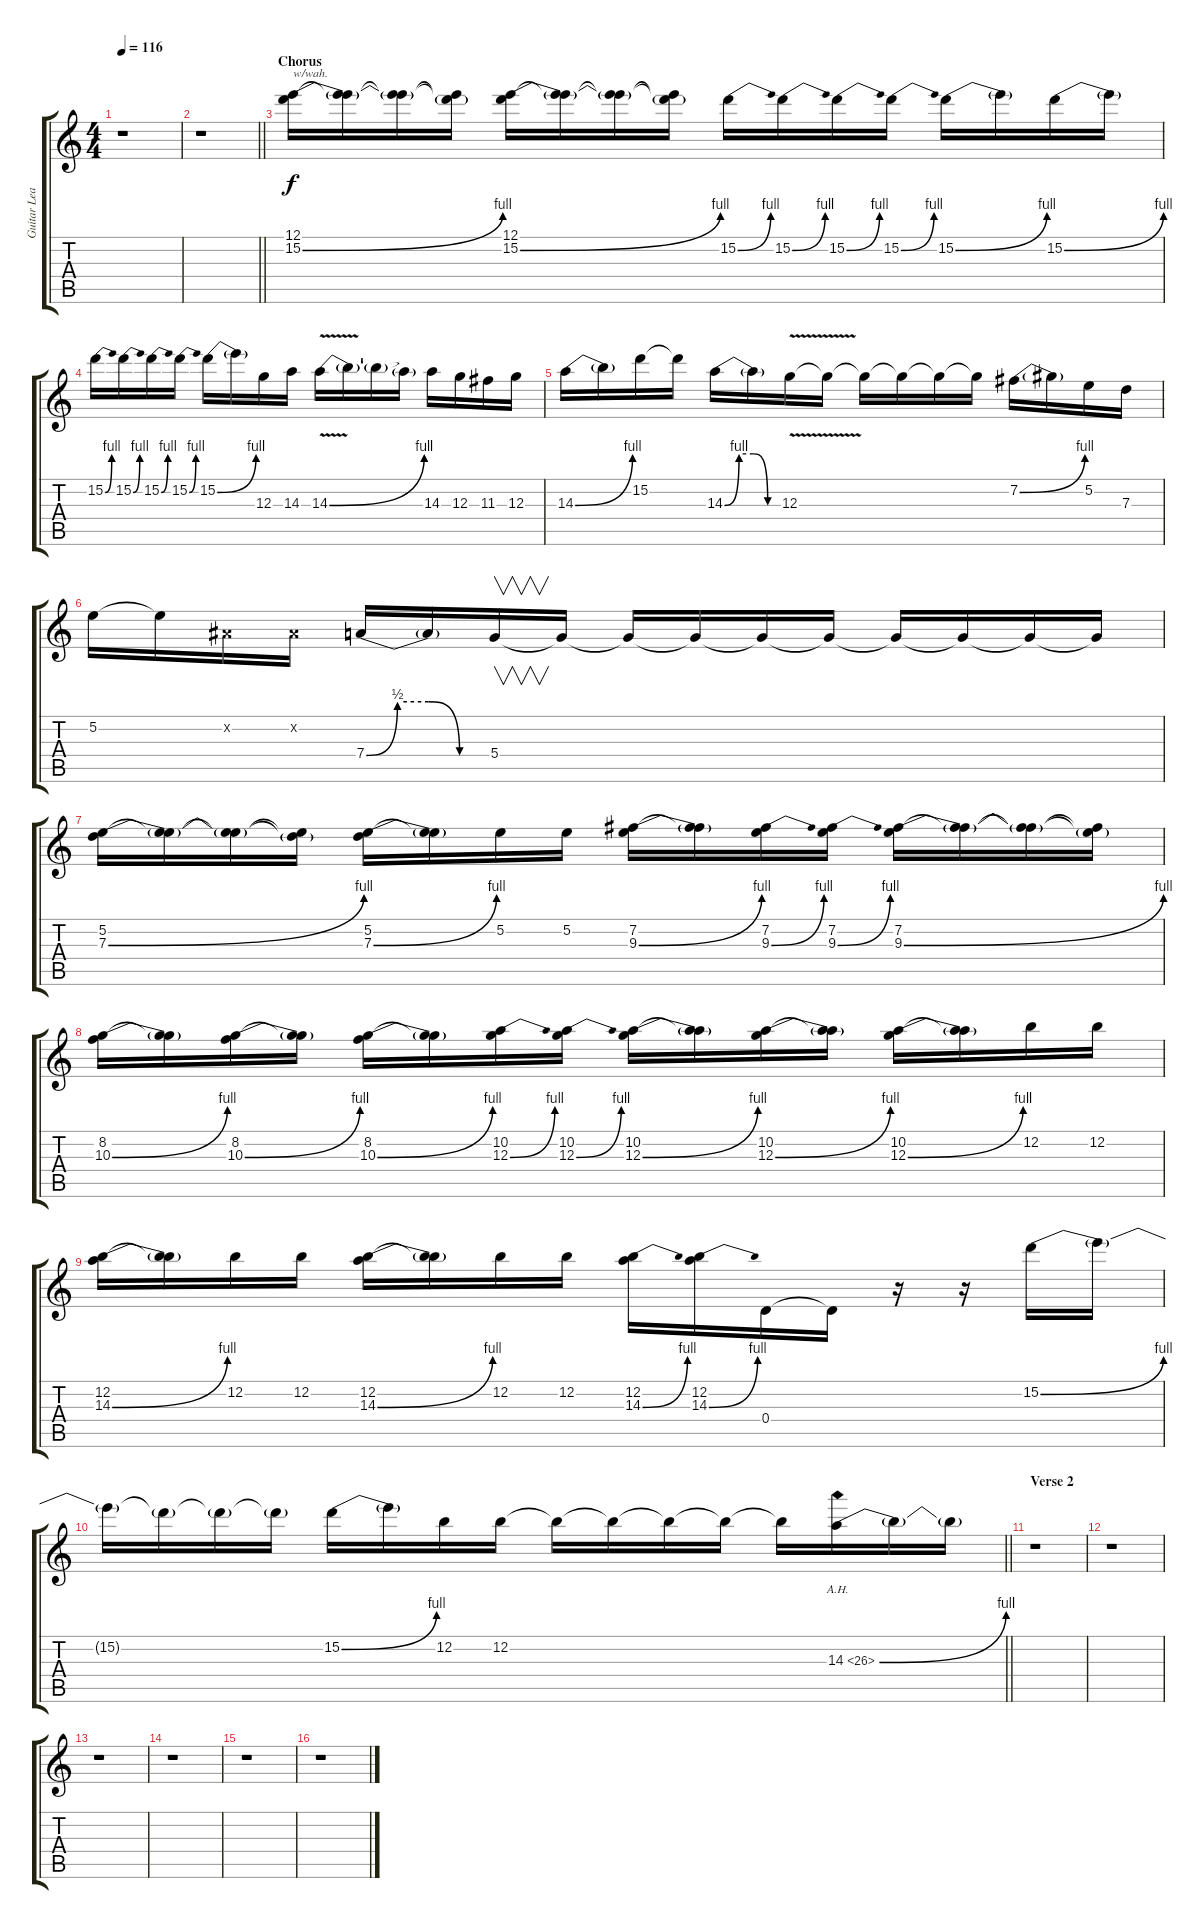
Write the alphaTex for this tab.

\track ("Guitar Lead" "Guitar Lea") {instrument distortionguitar}
\staff {score tabs}
\tuning (E4 B3 G3 D3 A2 E2) {hide}
\ts (4 4)
\tempo 116
\clef g2
\ks c
r.1{dy f} |
\barLineRight lightlight
r.1 |
\section ("" "Chorus")
(12.1 15.2{be (bend 0 0 60 4)}).16{txt "w/wah."} (12.1{t} 15.2{t}).16 (12.1{t} 15.2{t}).16 (12.1{t} 15.2{t}).16 (12.1 15.2{be (bend 0 0 60 4)}).16 (12.1{t} 15.2{t}).16 (12.1{t} 15.2{t}).16 (12.1{t} 15.2{t}).16 15.2{be (bend 0 0 60 4)}.16 15.2{be (bend 0 0 60 4)}.16 15.2{be (bend 0 0 60 4)}.16 15.2{be (bend 0 0 60 4)}.16 15.2{be (bend 0 0 60 4)}.16 15.2{t}.16 15.2{be (bend 0 0 60 4)}.16 15.2{t}.16 |
15.2{be (bend 0 0 60 4)}.16 15.2{be (bend 0 0 60 4)}.16 15.2{be (bend 0 0 60 4)}.16 15.2{be (bend 0 0 60 4)}.16 15.2{be (bend 0 0 60 4)}.16 15.2{t}.16 12.3.16 14.3.16 14.3{be (bend 0 0 60 4) v}.16 14.3{t}.16 14.3{t}.16 14.3{t}.16 14.3.16 12.3.16 11.3.16 12.3.16 |
14.3{be (bend 0 0 60 4)}.16 14.3{t}.16 15.2.16 15.2{t}.16 14.3{be (custom 0 0 15 4 30 4 45 0 60 0)}.16 14.3{t}.16 12.3{v}.16 12.3{t}.16 12.3{t}.16 12.3{t}.16 12.3{t}.16 12.3{t}.16 7.2{be (bend 0 0 60 4)}.16 7.2{t}.16 5.2.16 7.3.16 |
5.2.16 5.2{t}.16 -1.2{x}.16 -1.2{x}.16 7.4{be (custom 0 0 15 2 30 2 45 0 60 0)}.16 7.4{t}.16 5.4.16{v} 5.4{t}.16 5.4{t}.16 5.4{t}.16 5.4{t}.16 5.4{t}.16 5.4{t}.16 5.4{t}.16 5.4{t}.16 5.4{t}.16 |
(5.2 7.3{be (bend 0 0 60 4)}).16 (5.2{t} 7.3{t}).16 (5.2{t} 7.3{t}).16 (5.2{t} 7.3{t}).16 (5.2 7.3{be (bend 0 0 60 4)}).16 (5.2{t} 7.3{t}).16 5.2.16 5.2.16 (7.2 9.3{be (bend 0 0 60 4)}).16 (7.2{t} 9.3{t}).16 (7.2 9.3{be (bend 0 0 60 4)}).16 (7.2 9.3{be (bend 0 0 60 4)}).16 (7.2 9.3{be (bend 0 0 60 4)}).16 (7.2{t} 9.3{t}).16 (7.2{t} 9.3{t}).16 (7.2{t} 9.3{t}).16 |
(8.2 10.3{be (bend 0 0 60 4)}).16 (8.2{t} 10.3{t}).16 (8.2 10.3{be (bend 0 0 60 4)}).16 (8.2{t} 10.3{t}).16 (8.2 10.3{be (bend 0 0 60 4)}).16 (8.2{t} 10.3{t}).16 (10.2 12.3{be (bend 0 0 60 4)}).16 (10.2 12.3{be (bend 0 0 60 4)}).16 (10.2 12.3{be (bend 0 0 60 4)}).16 (10.2{t} 12.3{t}).16 (10.2 12.3{be (bend 0 0 60 4)}).16 (10.2{t} 12.3{t}).16 (10.2 12.3{be (bend 0 0 60 4)}).16 (10.2{t} 12.3{t}).16 12.2.16 12.2.16 |
(12.2 14.3{be (bend 0 0 60 4)}).16 (12.2{t} 14.3{t}).16 12.2.16 12.2.16 (12.2 14.3{be (bend 0 0 60 4)}).16 (12.2{t} 14.3{t}).16 12.2.16 12.2.16 (12.2 14.3{be (bend 0 0 60 4)}).16 (12.2 14.3{be (bend 0 0 60 4)}).16 0.4.16 0.4{t}.16 r.16 r.16 15.2{be (bend 0 0 60 4)}.16 15.2{t}.16 |
\barLineRight lightlight
15.2{t}.16 15.2{t}.16 15.2{t}.16 15.2{t}.16 15.2{be (bend 0 0 60 4)}.16 15.2{t}.16 12.2.16 12.2.16 12.2{t}.16 12.2{t}.16 12.2{t}.16 12.2{t}.16 12.2{t}.16 14.3{be (bend 0 0 60 4) ah 12}.16 14.3{t}.16 14.3{t}.16 |
\section ("" "Verse 2")
r.1 |
r.1 |
r.1 |
r.1 |
r.1 |
r.1
